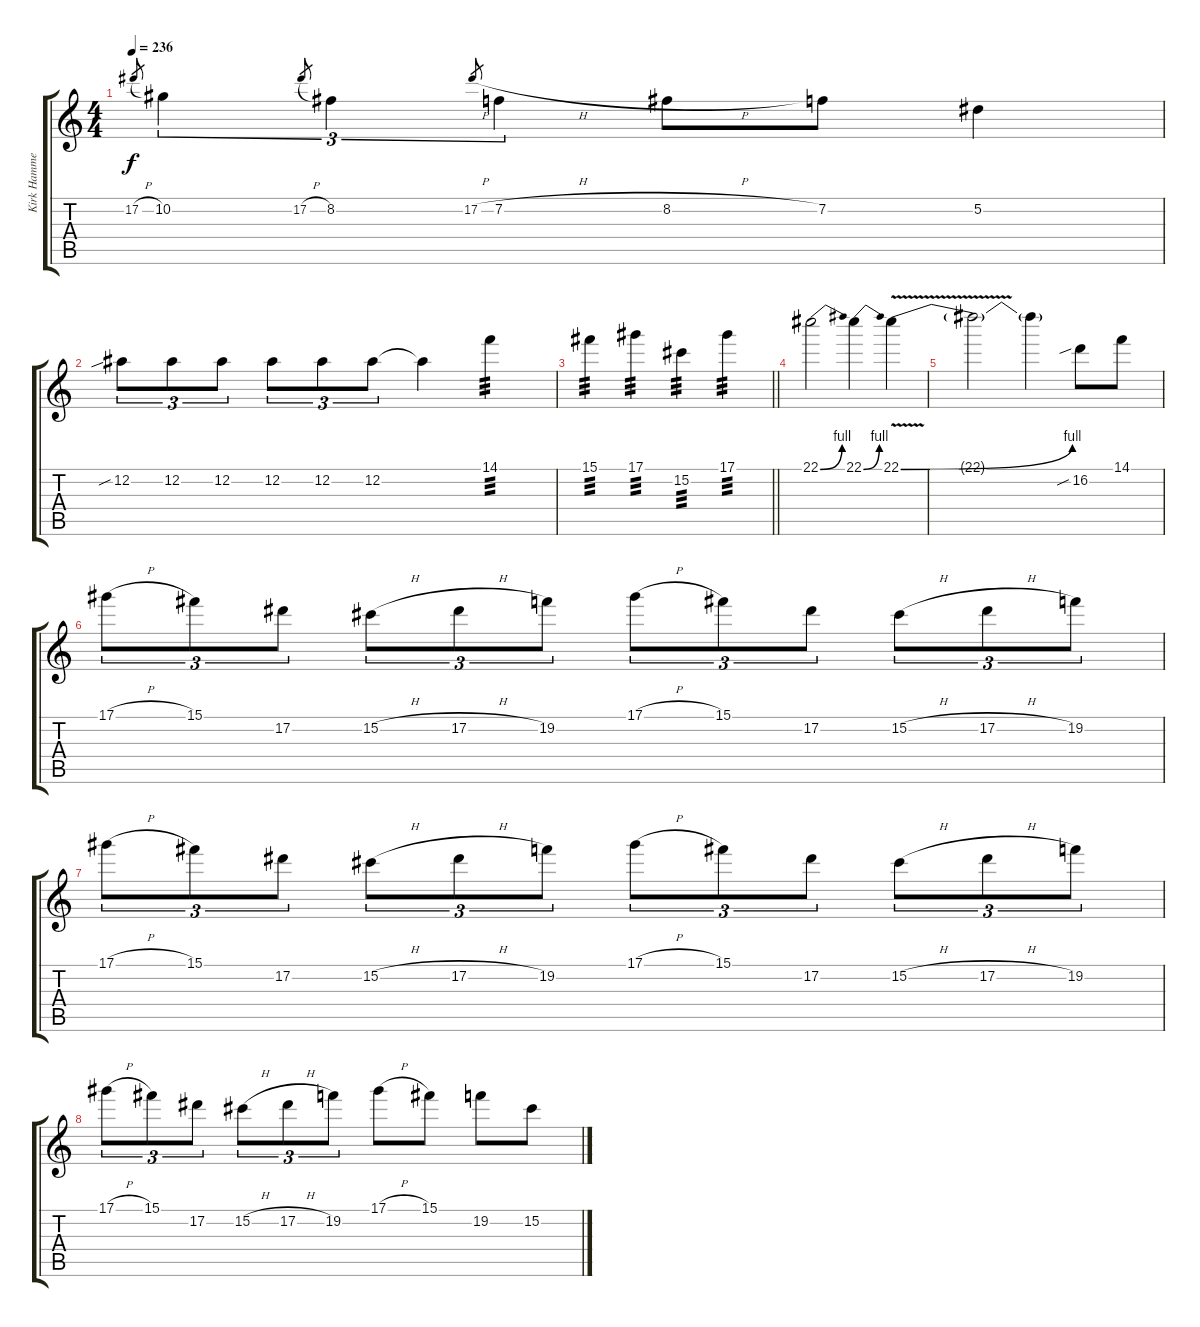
\track ("Kirk Hammet" "Kirk Hamme") {instrument electricguitarclean}
\staff {score tabs}
\tuning (Eb4 Bb3 Gb3 Db3 Ab2 Eb2) {hide}
\ts (4 4)
\tempo 236
\clef g2
\ks c
17.2{h}.8{gr dy f} 10.2.4{tu (3 2)} 17.2{h}.8{gr} 8.2.4{tu (3 2)} 17.2{h}.8{gr} 7.2{h}.4{tu (3 2)} 8.2{h}.8 7.2.8 5.2.4 |
12.2{sib}.8{tu (3 2)} 12.2.8{tu (3 2)} 12.2.8{tu (3 2)} 12.2.8{tu (3 2)} 12.2.8{tu (3 2)} 12.2.8{tu (3 2)} 12.2{t}.4 14.1.4{tp 3} |
\barLineRight lightlight
15.1.4{tp 3} 17.1.4{tp 3} 15.2.4{tp 3} 17.1.4{tp 3} |
22.1{be (bend 0 0 60 4)}.2 22.1{be (bend 0 0 60 4)}.4 22.1{be (bend 0 0 60 4) v}.4 |
22.1{t}.2 22.1{t}.4 16.2{sib}.8 14.1.8 |
17.1{h}.8{tu (3 2)} 15.1.8{tu (3 2)} 17.2.8{tu (3 2)} 15.2{h}.8{tu (3 2)} 17.2{h}.8{tu (3 2)} 19.2.8{tu (3 2)} 17.1{h}.8{tu (3 2)} 15.1.8{tu (3 2)} 17.2.8{tu (3 2)} 15.2{h}.8{tu (3 2)} 17.2{h}.8{tu (3 2)} 19.2.8{tu (3 2)} |
17.1{h}.8{tu (3 2)} 15.1.8{tu (3 2)} 17.2.8{tu (3 2)} 15.2{h}.8{tu (3 2)} 17.2{h}.8{tu (3 2)} 19.2.8{tu (3 2)} 17.1{h}.8{tu (3 2)} 15.1.8{tu (3 2)} 17.2.8{tu (3 2)} 15.2{h}.8{tu (3 2)} 17.2{h}.8{tu (3 2)} 19.2.8{tu (3 2)} |
17.1{h}.8{tu (3 2)} 15.1.8{tu (3 2)} 17.2.8{tu (3 2)} 15.2{h}.8{tu (3 2)} 17.2{h}.8{tu (3 2)} 19.2.8{tu (3 2)} 17.1{h}.8 15.1.8 19.2.8 15.2.8
